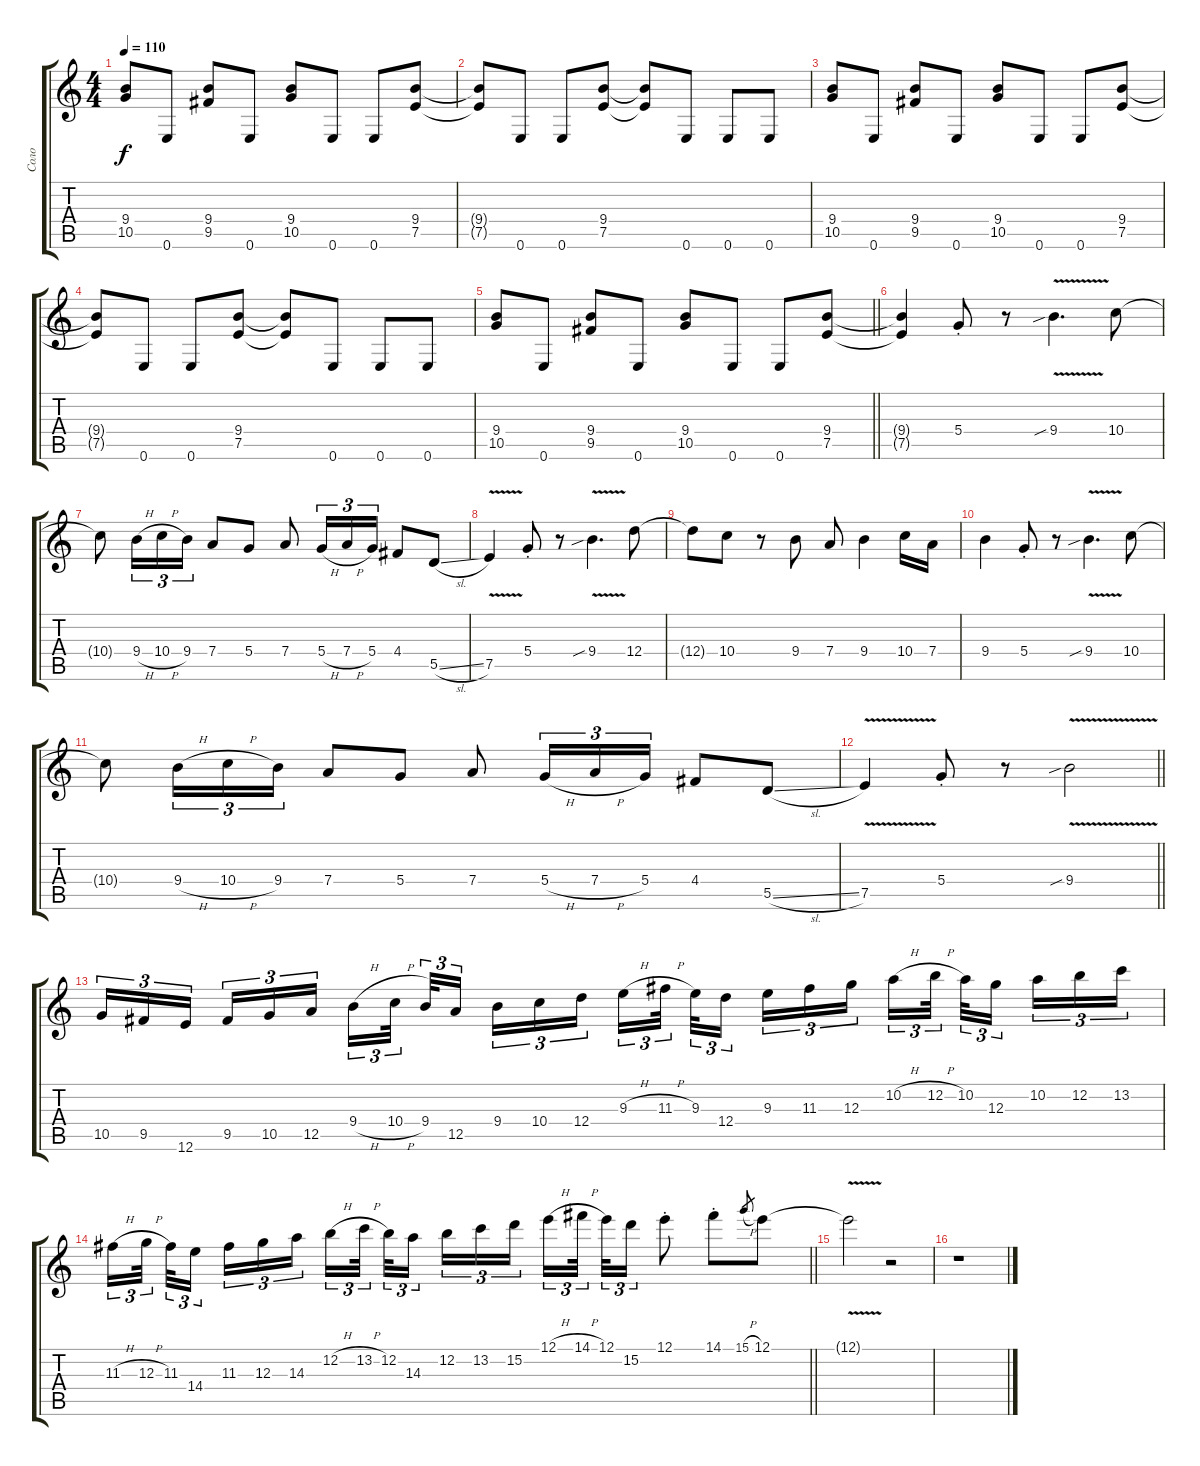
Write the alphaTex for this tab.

\track ("Соло" "Соло") {instrument distortionguitar}
\staff {score tabs}
\tuning (E4 B3 G3 D3 A2 E2) {hide}
\ts (4 4)
\tempo 110
\clef g2
\ks c
(9.4 10.5).8{dy f} 0.6.8 (9.4 9.5).8 0.6.8 (9.4 10.5).8 0.6.8 0.6.8 (9.4 7.5).8 |
(9.4{t} 7.5{t}).8 0.6.8 0.6.8 (9.4 7.5).8 (9.4{t} 7.5{t}).8 0.6.8 0.6.8 0.6.8 |
(9.4 10.5).8 0.6.8 (9.4 9.5).8 0.6.8 (9.4 10.5).8 0.6.8 0.6.8 (9.4 7.5).8 |
(9.4{t} 7.5{t}).8 0.6.8 0.6.8 (9.4 7.5).8 (9.4{t} 7.5{t}).8 0.6.8 0.6.8 0.6.8 |
\barLineRight lightlight
(9.4 10.5).8 0.6.8 (9.4 9.5).8 0.6.8 (9.4 10.5).8 0.6.8 0.6.8 (9.4 7.5).8 |
(9.4{t} 7.5{t}).4 5.4{st}.8 r.8 9.4{v sib}.4{d} 10.4.8 |
10.4{t}.8 9.4{h}.16{tu (3 2)} 10.4{h}.16{tu (3 2)} 9.4.16{tu (3 2)} 7.4.8 5.4.8 7.4.8 5.4{h}.16{tu (3 2)} 7.4{h}.16{tu (3 2)} 5.4.16{tu (3 2)} 4.4.8 5.5{sl}.8 |
7.5{v}.4 5.4{st}.8 r.8 9.4{v sib}.4{d} 12.4.8 |
12.4{t}.8 10.4.8 r.8 9.4.8 7.4.8 9.4.4 10.4.16 7.4.16 |
9.4.4 5.4{st}.8 r.8 9.4{v sib}.4{d} 10.4.8 |
10.4{t}.8 9.4{h}.16{tu (3 2)} 10.4{h}.16{tu (3 2)} 9.4.16{tu (3 2)} 7.4.8 5.4.8 7.4.8 5.4{h}.16{tu (3 2)} 7.4{h}.16{tu (3 2)} 5.4.16{tu (3 2)} 4.4.8 5.5{sl}.8 |
\barLineRight lightlight
7.5{v}.4 5.4{st}.8 r.8 9.4{v sib}.2 |
10.5.16{tu (3 2)} 9.5.16{tu (3 2)} 12.6.16{tu (3 2) beam splitsecondary} 9.5.16{tu (3 2)} 10.5.16{tu (3 2)} 12.5.16{tu (3 2)} 9.4{h}.16{tu (3 2)} 10.4{h}.32{tu (3 2) beam splitsecondary} 9.4.32{tu (3 2)} 12.5.16{tu (3 2) beam splitsecondary} 9.4.16{tu (3 2)} 10.4.16{tu (3 2)} 12.4.16{tu (3 2)} 9.3{h}.16{tu (3 2)} 11.3{h}.32{tu (3 2) beam splitsecondary} 9.3.32{tu (3 2)} 12.4.16{tu (3 2) beam splitsecondary} 9.3.16{tu (3 2)} 11.3.16{tu (3 2)} 12.3.16{tu (3 2)} 10.2{h}.16{tu (3 2)} 12.2{h}.32{tu (3 2) beam splitsecondary} 10.2.32{tu (3 2)} 12.3.16{tu (3 2) beam splitsecondary} 10.2.16{tu (3 2)} 12.2.16{tu (3 2)} 13.2.16{tu (3 2)} |
\barLineRight lightlight
11.3{h}.16{tu (3 2)} 12.3{h}.32{tu (3 2) beam splitsecondary} 11.3.32{tu (3 2)} 14.4.16{tu (3 2) beam splitsecondary} 11.3.16{tu (3 2)} 12.3.16{tu (3 2)} 14.3.16{tu (3 2)} 12.2{h}.16{tu (3 2)} 13.2{h}.32{tu (3 2) beam splitsecondary} 12.2.32{tu (3 2)} 14.3.16{tu (3 2) beam splitsecondary} 12.2.16{tu (3 2)} 13.2.16{tu (3 2)} 15.2.16{tu (3 2)} 12.1{h}.16{tu (3 2)} 14.1{h}.32{tu (3 2) beam splitsecondary} 12.1.32{tu (3 2)} 15.2.16{tu (3 2)} 12.1{st}.8 14.1{st}.8 15.1{h}.8{gr} 12.1.8 |
12.1{v t}.2 r.2 |
r.1
